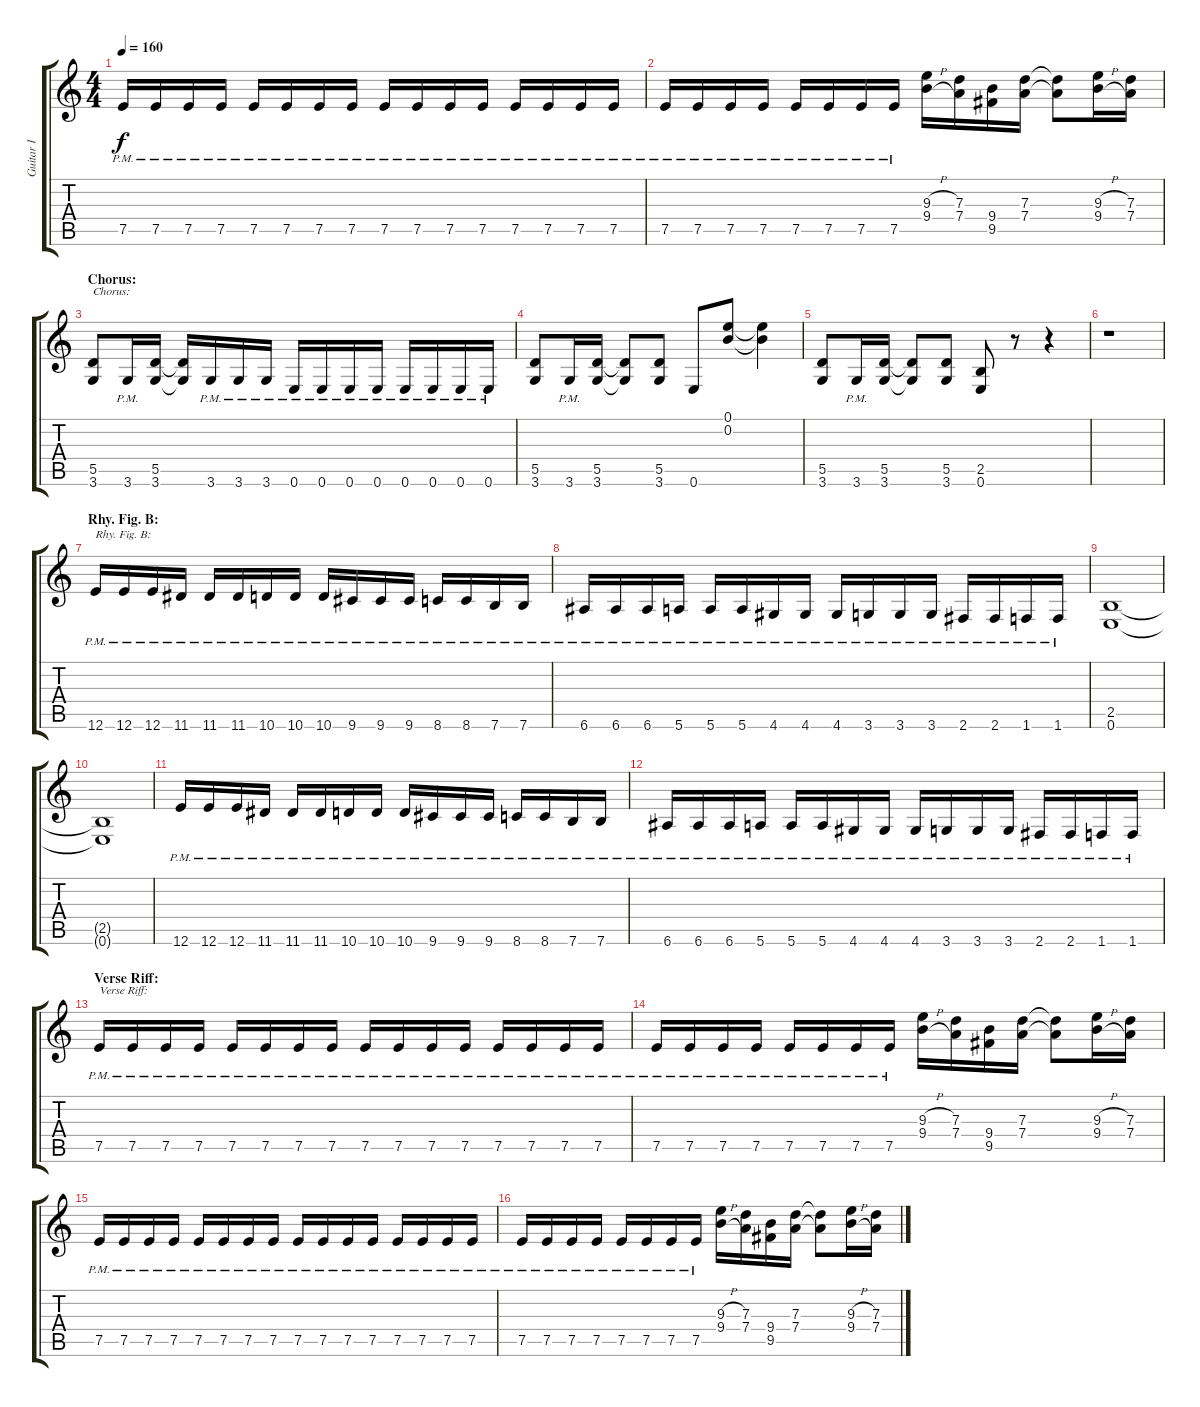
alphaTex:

\track ("Guitar I" "Guitar I") {instrument distortionguitar}
\staff {score tabs}
\tuning (E4 B3 G3 D3 A2 E2) {hide}
\ts (4 4)
\tempo 160
\clef g2
\ks c
7.5{pm}.16{dy f} 7.5{pm}.16 7.5{pm}.16 7.5{pm}.16 7.5{pm}.16 7.5{pm}.16 7.5{pm}.16 7.5{pm}.16 7.5{pm}.16 7.5{pm}.16 7.5{pm}.16 7.5{pm}.16 7.5{pm}.16 7.5{pm}.16 7.5{pm}.16 7.5{pm}.16 |
7.5{pm}.16 7.5{pm}.16 7.5{pm}.16 7.5{pm}.16 7.5{pm}.16 7.5{pm}.16 7.5{pm}.16 7.5{pm}.16 (9.3{h} 9.4{h}).16 (7.3 7.4).16 (9.4 9.5).16 (7.3 7.4).16 (7.3{t} 7.4{t}).8 (9.3{h} 9.4{h}).16 (7.3 7.4).16 |
\section ("" "Chorus:")
(5.5 3.6).8{txt "Chorus:"} 3.6{pm}.16 (5.5 3.6).16 (5.5{t} 3.6{t}).16 3.6{pm}.16 3.6{pm}.16 3.6{pm}.16 0.6{pm}.16 0.6{pm}.16 0.6{pm}.16 0.6{pm}.16 0.6{pm}.16 0.6{pm}.16 0.6{pm}.16 0.6{pm}.16 |
(5.5 3.6).8 3.6{pm}.16 (5.5 3.6).16 (5.5{t} 3.6{t}).8 (5.5 3.6).8 0.6.8 (0.1 0.2).8 (0.1{t} 0.2{t}).4 |
(5.5 3.6).8 3.6{pm}.16 (5.5 3.6).16 (5.5{t} 3.6{t}).8 (5.5 3.6).8 (2.5 0.6).8 r.8 r.4 |
r.1 |
\section ("" "Rhy. Fig. B:")
12.6{pm}.16{txt "Rhy. Fig. B:"} 12.6{pm}.16 12.6{pm}.16 11.6{pm}.16 11.6{pm}.16 11.6{pm}.16 10.6{pm}.16 10.6{pm}.16 10.6{pm}.16 9.6{pm}.16 9.6{pm}.16 9.6{pm}.16 8.6{pm}.16 8.6{pm}.16 7.6{pm}.16 7.6{pm}.16 |
6.6{pm}.16 6.6{pm}.16 6.6{pm}.16 5.6{pm}.16 5.6{pm}.16 5.6{pm}.16 4.6{pm}.16 4.6{pm}.16 4.6{pm}.16 3.6{pm}.16 3.6{pm}.16 3.6{pm}.16 2.6{pm}.16 2.6{pm}.16 1.6{pm}.16 1.6{pm}.16 |
(2.5 0.6).1 |
(2.5{t} 0.6{t}).1 |
12.6{pm}.16 12.6{pm}.16 12.6{pm}.16 11.6{pm}.16 11.6{pm}.16 11.6{pm}.16 10.6{pm}.16 10.6{pm}.16 10.6{pm}.16 9.6{pm}.16 9.6{pm}.16 9.6{pm}.16 8.6{pm}.16 8.6{pm}.16 7.6{pm}.16 7.6{pm}.16 |
6.6{pm}.16 6.6{pm}.16 6.6{pm}.16 5.6{pm}.16 5.6{pm}.16 5.6{pm}.16 4.6{pm}.16 4.6{pm}.16 4.6{pm}.16 3.6{pm}.16 3.6{pm}.16 3.6{pm}.16 2.6{pm}.16 2.6{pm}.16 1.6{pm}.16 1.6{pm}.16 |
\section ("" "Verse Riff:")
7.5{pm}.16{txt "Verse Riff:"} 7.5{pm}.16 7.5{pm}.16 7.5{pm}.16 7.5{pm}.16 7.5{pm}.16 7.5{pm}.16 7.5{pm}.16 7.5{pm}.16 7.5{pm}.16 7.5{pm}.16 7.5{pm}.16 7.5{pm}.16 7.5{pm}.16 7.5{pm}.16 7.5{pm}.16 |
7.5{pm}.16 7.5{pm}.16 7.5{pm}.16 7.5{pm}.16 7.5{pm}.16 7.5{pm}.16 7.5{pm}.16 7.5{pm}.16 (9.3{h} 9.4{h}).16 (7.3 7.4).16 (9.4 9.5).16 (7.3 7.4).16 (7.3{t} 7.4{t}).8 (9.3{h} 9.4{h}).16 (7.3 7.4).16 |
7.5{pm}.16 7.5{pm}.16 7.5{pm}.16 7.5{pm}.16 7.5{pm}.16 7.5{pm}.16 7.5{pm}.16 7.5{pm}.16 7.5{pm}.16 7.5{pm}.16 7.5{pm}.16 7.5{pm}.16 7.5{pm}.16 7.5{pm}.16 7.5{pm}.16 7.5{pm}.16 |
7.5{pm}.16 7.5{pm}.16 7.5{pm}.16 7.5{pm}.16 7.5{pm}.16 7.5{pm}.16 7.5{pm}.16 7.5{pm}.16 (9.3{h} 9.4{h}).16 (7.3 7.4).16 (9.4 9.5).16 (7.3 7.4).16 (7.3{t} 7.4{t}).8 (9.3{h} 9.4{h}).16 (7.3 7.4).16
